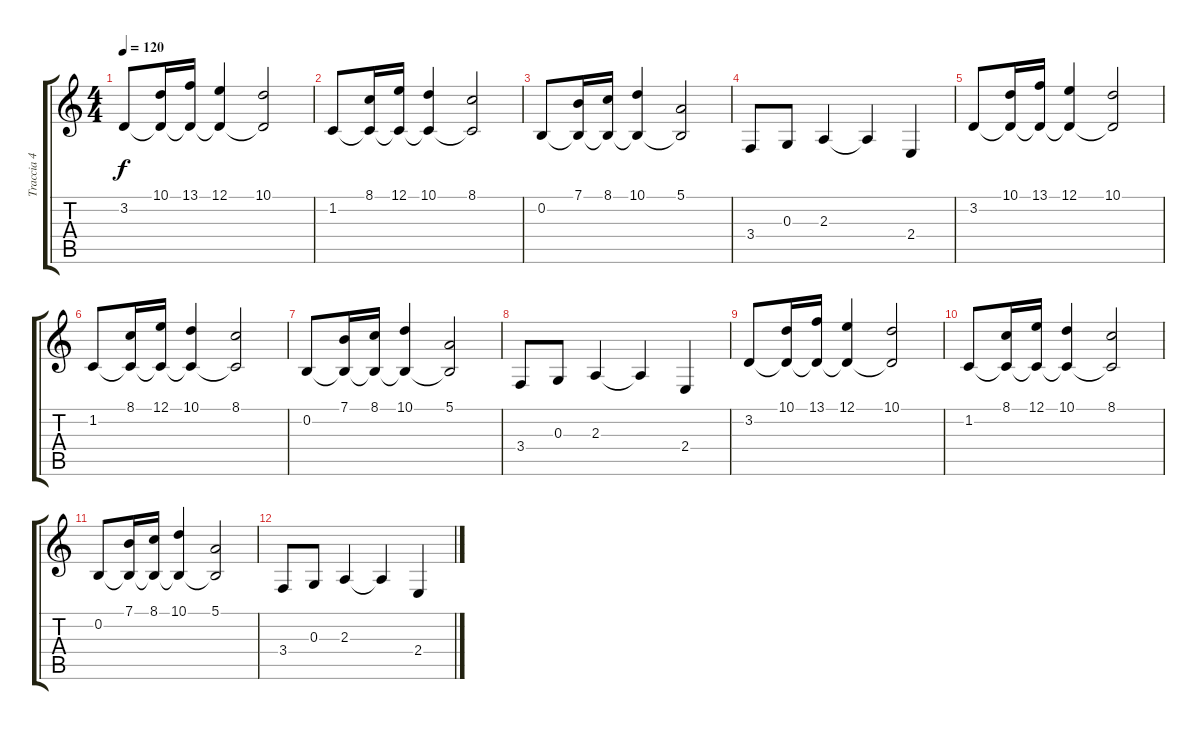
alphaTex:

\track ("Traccia 4" "Traccia 4") {instrument dulcimer}
\staff {score tabs}
\tuning (E4 B3 G3 D3 A2 E2) {hide}
\ts (4 4)
\tempo 120
\clef g2
\ks c
3.2.8{dy f} (10.1 3.2{t}).16 (13.1 3.2{t}).16 (12.1 3.2{t}).4 (10.1 3.2{t}).2 |
1.2.8 (8.1 1.2{t}).16 (12.1 1.2{t}).16 (10.1 1.2{t}).4 (8.1 1.2{t}).2 |
0.2.8 (7.1 0.2{t}).16 (8.1 0.2{t}).16 (10.1 0.2{t}).4 (5.1 0.2{t}).2 |
3.4.8 0.3.8 2.3.4 2.3{t}.4 2.4.4 |
3.2.8 (10.1 3.2{t}).16 (13.1 3.2{t}).16 (12.1 3.2{t}).4 (10.1 3.2{t}).2 |
1.2.8 (8.1 1.2{t}).16 (12.1 1.2{t}).16 (10.1 1.2{t}).4 (8.1 1.2{t}).2 |
0.2.8 (7.1 0.2{t}).16 (8.1 0.2{t}).16 (10.1 0.2{t}).4 (5.1 0.2{t}).2 |
3.4.8 0.3.8 2.3.4 2.3{t}.4 2.4.4 |
3.2.8 (10.1 3.2{t}).16 (13.1 3.2{t}).16 (12.1 3.2{t}).4 (10.1 3.2{t}).2 |
1.2.8 (8.1 1.2{t}).16 (12.1 1.2{t}).16 (10.1 1.2{t}).4 (8.1 1.2{t}).2 |
0.2.8 (7.1 0.2{t}).16 (8.1 0.2{t}).16 (10.1 0.2{t}).4 (5.1 0.2{t}).2 |
3.4.8 0.3.8 2.3.4 2.3{t}.4 2.4.4
